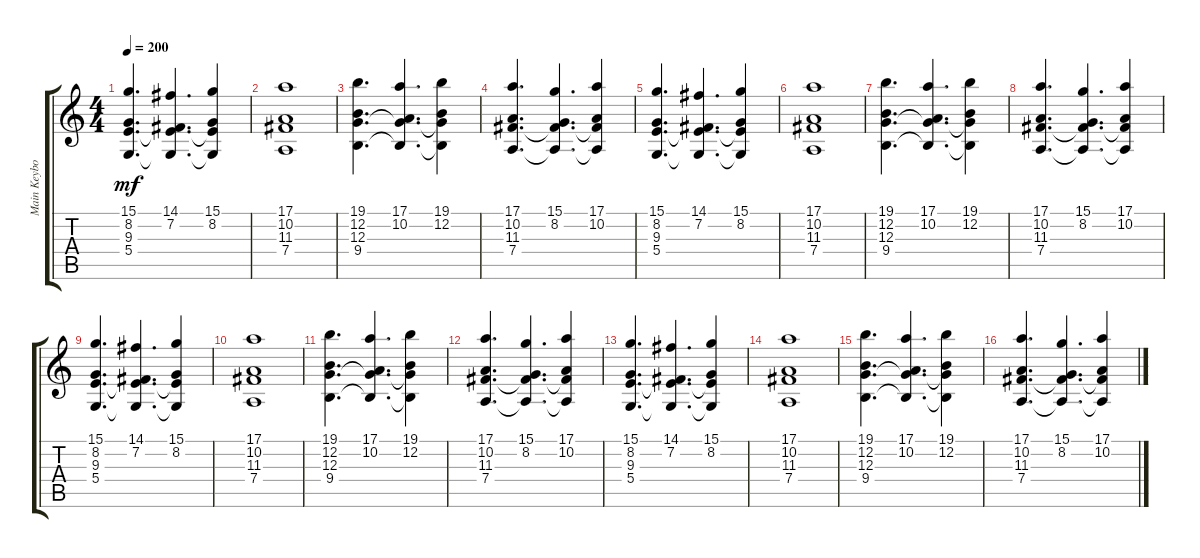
\track ("Main Keyboards" "Main Keybo") {instrument stringensemble1}
\staff {score tabs}
\tuning (E4 B3 G3 D3 A2 E2) {hide}
\ts (4 4)
\tempo 200
\clef g2
\ks c
(15.1 8.2 9.3 5.4).4{d dy mf volume 11 instrument stringensemble1} (14.1 7.2 9.3{t} 5.4{t}).4{d} (15.1 8.2 9.3{t} 5.4{t}).4 |
(17.1 10.2 11.3 7.4).1 |
(19.1 12.2 12.3 9.4).4{d} (17.1 10.2 12.3{t} 9.4{t}).4{d} (19.1 12.2 12.3{t} 9.4{t}).4 |
(17.1 10.2 11.3 7.4).4{d} (15.1 8.2 11.3{t} 7.4{t}).4{d} (17.1 10.2 11.3{t} 7.4{t}).4 |
(15.1 8.2 9.3 5.4).4{d} (14.1 7.2 9.3{t} 5.4{t}).4{d} (15.1 8.2 9.3{t} 5.4{t}).4 |
(17.1 10.2 11.3 7.4).1 |
(19.1 12.2 12.3 9.4).4{d} (17.1 10.2 12.3{t} 9.4{t}).4{d} (19.1 12.2 12.3{t} 9.4{t}).4 |
(17.1 10.2 11.3 7.4).4{d} (15.1 8.2 11.3{t} 7.4{t}).4{d} (17.1 10.2 11.3{t} 7.4{t}).4 |
(15.1 8.2 9.3 5.4).4{d} (14.1 7.2 9.3{t} 5.4{t}).4{d} (15.1 8.2 9.3{t} 5.4{t}).4 |
(17.1 10.2 11.3 7.4).1 |
(19.1 12.2 12.3 9.4).4{d} (17.1 10.2 12.3{t} 9.4{t}).4{d} (19.1 12.2 12.3{t} 9.4{t}).4 |
(17.1 10.2 11.3 7.4).4{d} (15.1 8.2 11.3{t} 7.4{t}).4{d} (17.1 10.2 11.3{t} 7.4{t}).4 |
(15.1 8.2 9.3 5.4).4{d} (14.1 7.2 9.3{t} 5.4{t}).4{d} (15.1 8.2 9.3{t} 5.4{t}).4 |
(17.1 10.2 11.3 7.4).1 |
(19.1 12.2 12.3 9.4).4{d} (17.1 10.2 12.3{t} 9.4{t}).4{d} (19.1 12.2 12.3{t} 9.4{t}).4 |
(17.1 10.2 11.3 7.4).4{d} (15.1 8.2 11.3{t} 7.4{t}).4{d} (17.1 10.2 11.3{t} 7.4{t}).4
